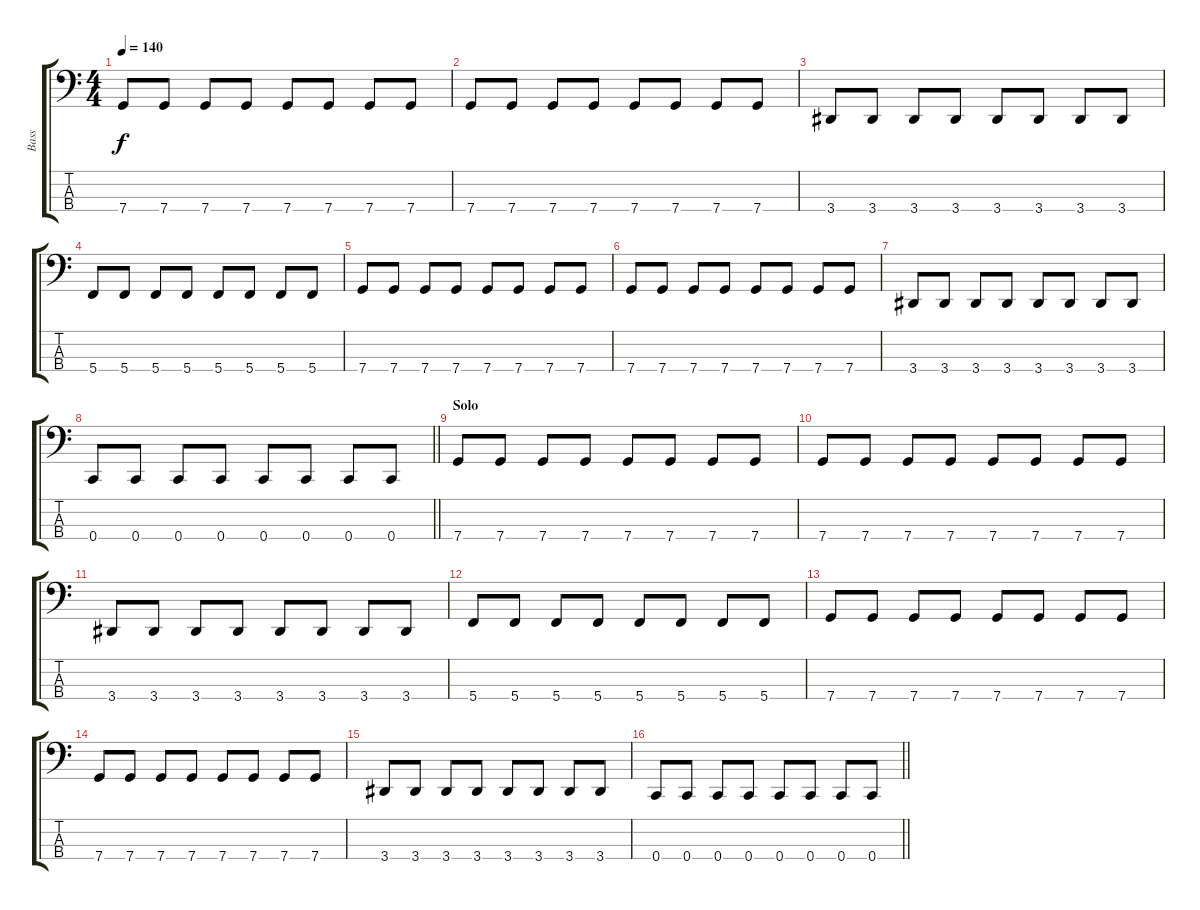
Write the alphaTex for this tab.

\track ("Bass" "Bass") {instrument electricbasspick}
\staff {score tabs}
\tuning (F2 C2 G1 C1) {hide}
\ts (4 4)
\tempo 140
\clef f4
\ks c
7.4.8{dy f} 7.4.8 7.4.8 7.4.8 7.4.8 7.4.8 7.4.8 7.4.8 |
7.4.8 7.4.8 7.4.8 7.4.8 7.4.8 7.4.8 7.4.8 7.4.8 |
3.4.8 3.4.8 3.4.8 3.4.8 3.4.8 3.4.8 3.4.8 3.4.8 |
5.4.8 5.4.8 5.4.8 5.4.8 5.4.8 5.4.8 5.4.8 5.4.8 |
7.4.8 7.4.8 7.4.8 7.4.8 7.4.8 7.4.8 7.4.8 7.4.8 |
7.4.8 7.4.8 7.4.8 7.4.8 7.4.8 7.4.8 7.4.8 7.4.8 |
3.4.8 3.4.8 3.4.8 3.4.8 3.4.8 3.4.8 3.4.8 3.4.8 |
\barLineRight lightlight
0.4.8 0.4.8 0.4.8 0.4.8 0.4.8 0.4.8 0.4.8 0.4.8 |
\section ("" "Solo")
7.4.8 7.4.8 7.4.8 7.4.8 7.4.8 7.4.8 7.4.8 7.4.8 |
7.4.8 7.4.8 7.4.8 7.4.8 7.4.8 7.4.8 7.4.8 7.4.8 |
3.4.8 3.4.8 3.4.8 3.4.8 3.4.8 3.4.8 3.4.8 3.4.8 |
5.4.8 5.4.8 5.4.8 5.4.8 5.4.8 5.4.8 5.4.8 5.4.8 |
7.4.8 7.4.8 7.4.8 7.4.8 7.4.8 7.4.8 7.4.8 7.4.8 |
7.4.8 7.4.8 7.4.8 7.4.8 7.4.8 7.4.8 7.4.8 7.4.8 |
3.4.8 3.4.8 3.4.8 3.4.8 3.4.8 3.4.8 3.4.8 3.4.8 |
\barLineRight lightlight
0.4.8 0.4.8 0.4.8 0.4.8 0.4.8 0.4.8 0.4.8 0.4.8
